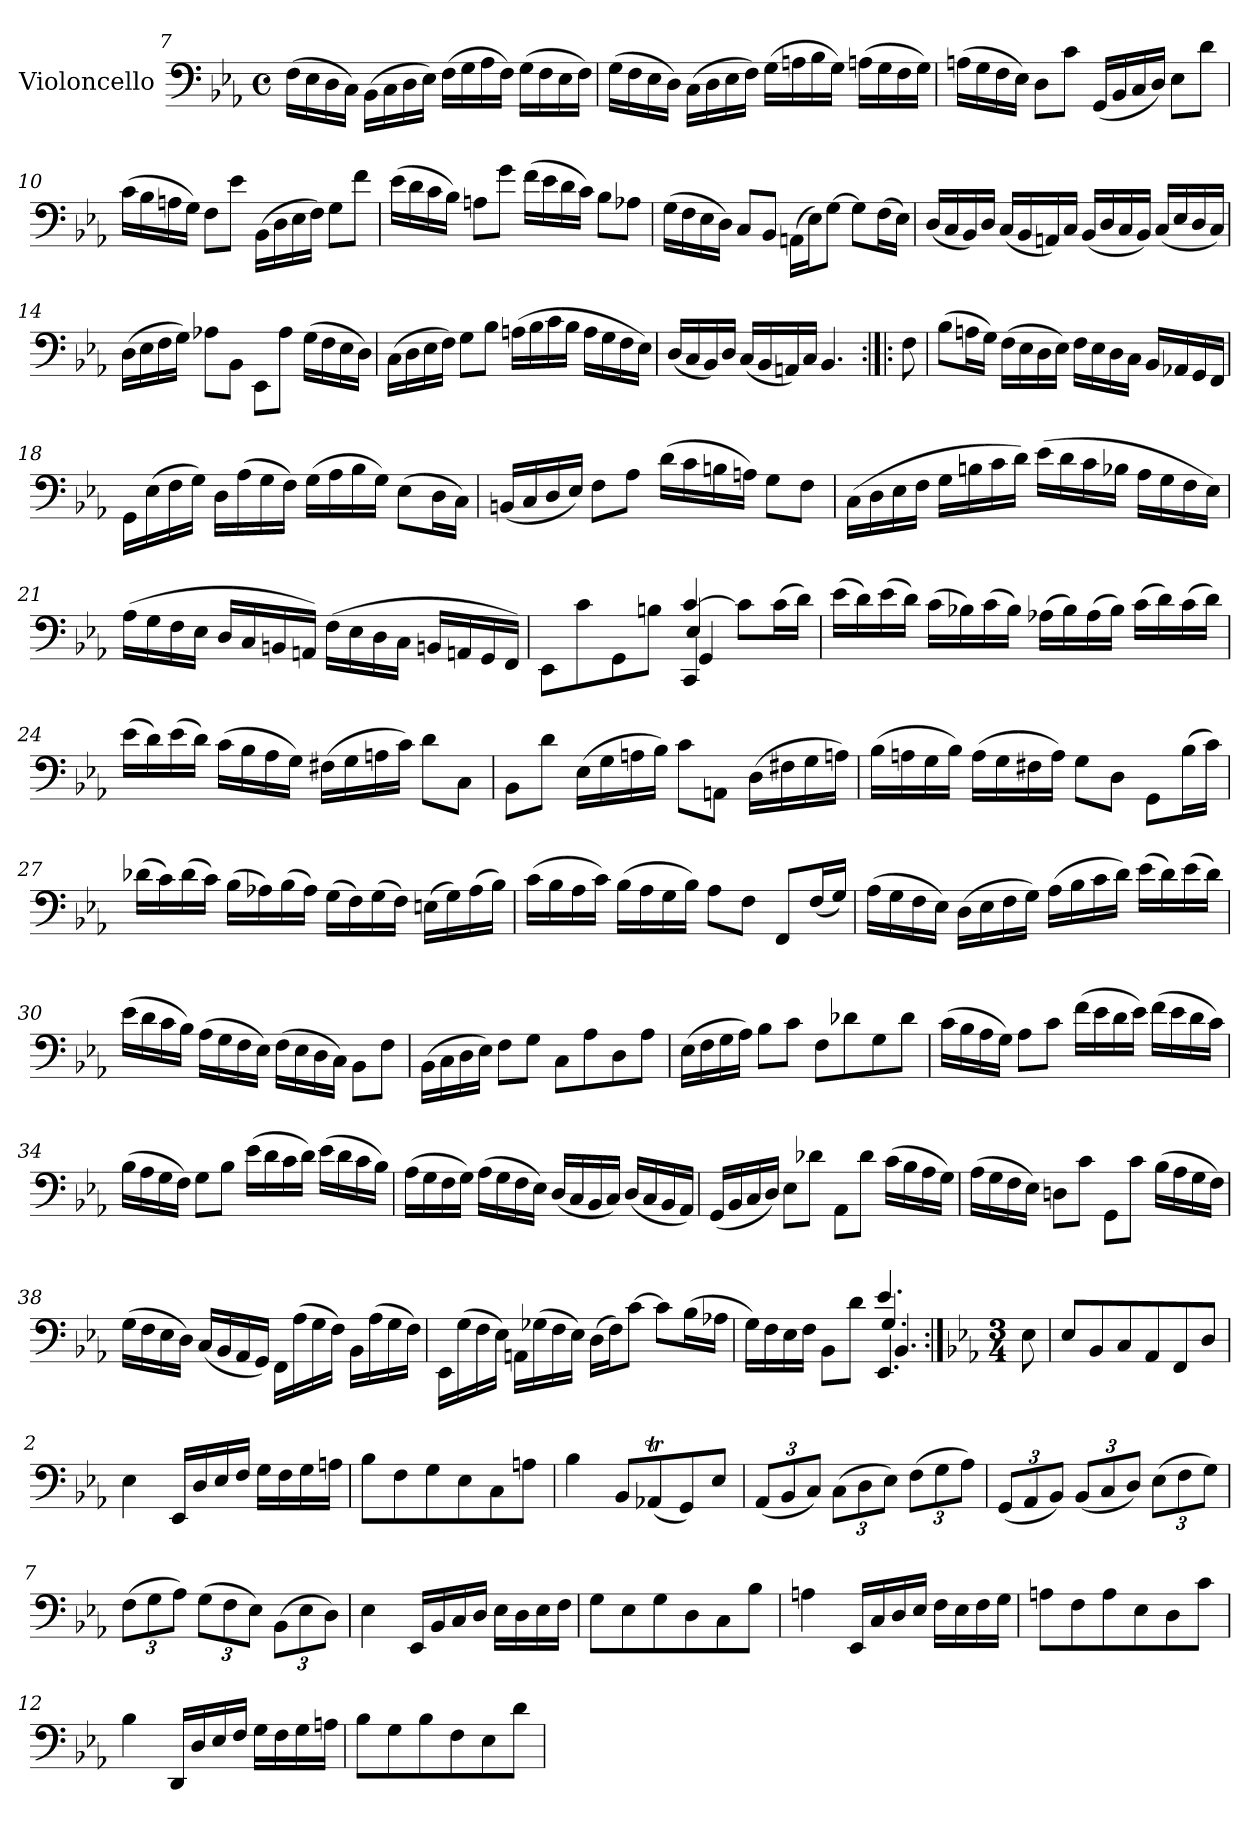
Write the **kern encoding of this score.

**kern
*part1
*staff1
*I"Violoncello
*I'Vc.
*clefF4
*k[b-e-a-]
*M4/4
*met(c)
=7
(>16F\LL
16E-\
16D\
16C\JJ)
(>16BB-\LL
16C\
16D\
16E-\JJ)
(>16F\LL
16G\
16A-\
16F\JJ)
(>16G\LL
16F\
16E-\
16F\JJ)
!!LO:LB:g=z
=8
(>16G\LL
16F\
16E-\
16D\JJ)
(>16C\LL
16D\
16E-\
16F\JJ)
(>16G\LL
16An\
16B-\
16G\JJ)
(>16An\LL
16G\
16F\
16G\JJ)
=9
(>16An\LL
16G\
16F\
16E-\JJ)
8D\L
8c\J
(<16GG/LL
16BB-/
16C/
16D/JJ)
8E-\L
8d\J
=10
(>16c\LL
16B-\
16An\
16G\JJ)
8F\L
8e-\J
(>16BB-\LL
16D\
16E-\
16F\JJ)
8G\L
8f\J
!!LO:LB:g=z
=11
(>16e-\LL
16d\
16c\
16B-\JJ)
8An\L
8g\J
(>16f\LL
16e-\
16d\
16c\JJ)
8B-\L
8A-X\J
=12
(>16G\LL
16F\
16E-\
16D\JJ)
8C/L
8BB-/J
(>16AAn\LL
16E-\J)
[8G\J
8G\L]
(>16F\L
16E-\JJ)
=13
(<16D/LL
16C/
16BB-/)
16D/JJ
(<16C/LL
16BB-/
16AAn/)
16C/JJ
(<16BB-/LL
16D/
16C/
16BB-/JJ)
(<16C/LL
16E-/
16D/
16C/JJ)
!!LO:LB:g=z
=14
(>16D\LL
16E-\
16F\
16G\JJ)
8A-X\L
8BB-\J
8EE-\L
8A-\J
(>16G\LL
16F\
16E-\
16D\JJ)
=15
(>16C\LL
16D\
16E-\
16F\JJ)
8G\L
8B-\J
(>16An\LL
16B-\
16c\
16B-\JJ
16A\LL
16G\
16F\
16E-\JJ)
=16
(<16D/LL
16C/
16BB-/)
16D/JJ
(<16C/LL
16BB-/
16AAn/)
16C/JJ
4.BB-/
=16X1:|!|:
8F\
=17
(>8B-\L
16An\L
16G\JJ)
(>16F\LL
16E-\
16D\
16E-\JJ)
16F\LL
16E-\
16D\
16C\JJ
16BB-/LL
16AA-X/
16GG/
16FF/JJ
!!LO:LB:g=z
=18
16GG\LL
(>16E-\
16F\
16G\JJ)
16D\LL
(>16A-\
16G\
16F\JJ)
(>16G\LL
16A-\
16B-\
16G\JJ)
(>8E-\L
16D\L
16C\JJ)
=19
(<16BBn/LL
16C/
16D/
16E-/JJ)
8F\L
8A-\J
(>16d\LL
16c\
16Bn\
16An\JJ)
8G\L
8F\J
=20
(>16C\LL
16D\
16E-\
16F\JJ
16G\LL
16Bn\
16c\
16d\JJ)
(>16e-\LL
16d\
16c\
16B-X\JJ
16A-\LL
16G\
16F\
16E-\JJ)
!!LO:LB:g=z
=21
(>16A-\LL
16G\
16F\
16E-\JJ
16D/LL
16C/
16BBn/
16AAn/JJ)
(>16F\LL
16E-\
16D\
16C\JJ
16BBn/LL
16AAn/
16GG/
16FF/JJ)
=22
*^
*	*^
*	*	*^
8EE-\L	2ryy	2ryy	2ryy
8c\	.	.	.
8GG\	.	.	.
8Bn\J	.	.	.
[4c/	4CC/	4E-/	4GG/
8c\L]	4ryy	4ryy	4ryy
(>16c\L	.	.	.
16d\JJ)	.	.	.
*v	*v	*v	*v
=23
(>16e-\LL
16d\)
(>16e-\
16d\JJ)
(>16c\LL
16B-X\)
(>16c\
16B-\JJ)
(>16A-X\LL
16B-\)
(>16A-\
16B-\JJ)
(>16c\LL
16d\)
(>16c\
16d\JJ)
=24
(>16e-\LL
16d\)
(>16e-\
16d\JJ)
(>16c\LL
16B-\
16A-\
16G\JJ)
(>16F#X\LL
16G\
16An\
16c\JJ)
8d\L
8C\J
!!LO:LB:g=z
=25
8BB-\L
8d\J
(>16E-\LL
16G\
16An\
16B-\JJ)
8c\L
8AAn\J
(>16D\LL
16F#X\
16G\
16An\JJ)
=26
(>16B-\LL
16An\
16G\
16B-\JJ)
(>16A\LL
16G\
16F#X\
16A\JJ)
8G\L
8D\J
8GG\L
(>16B-\L
16c\JJ)
=27
(>16d-X\LL
16c\)
(>16d-\
16c\JJ)
(>16B-\LL
16A-X\)
(>16B-\
16A-\JJ)
(>16G\LL
16F\)
(>16G\
16F\JJ)
(>16En\LL
16G\)
(>16A-\
16B-\JJ)
=28
(>16c\LL
16B-\
16A-\
16c\JJ)
(>16B-\LL
16A-\
16G\
16B-\JJ)
8A-\L
8F\J
8FF/L
(<16F/L
16G/JJ)
!!LO:LB:g=z
=29
(>16A-\LL
16G\
16F\
16E-\JJ)
(>16D\LL
16E-\
16F\
16G\JJ)
(>16A-\LL
16B-\
16c\
16d\JJ)
(>16e-\LL
16d\)
(>16e-\
16d\JJ)
=30
(>16e-\LL
16d\
16c\
16B-\JJ)
(>16A-\LL
16G\
16F\
16E-\JJ)
(>16F\LL
16E-\
16D\
16C\JJ)
8BB-\L
8F\J
=31
(>16BB-\LL
16C\
16D\
16E-\JJ)
8F\L
8G\J
8C\L
8A-\
8D\
8A-\J
=32
(>16E-\LL
16F\
16G\
16A-\JJ)
8B-\L
8c\J
8F\L
8d-X\
8G\
8d-\J
!!LO:LB:g=z
=33
(>16c\LL
16B-\
16A-\
16G\JJ)
8A-\L
8c\J
(>16f\LL
16e-\
16d\
16e-\JJ)
(>16f\LL
16e-\
16d\
16c\JJ)
=34
(>16B-\LL
16A-\
16G\
16F\JJ)
8G\L
8B-\J
(>16e-\LL
16d\
16c\
16d\JJ)
(>16e-\LL
16d\
16c\
16B-\JJ)
=35
(>16A-\LL
16G\
16F\
16G\JJ)
(>16A-\LL
16G\
16F\
16E-\JJ)
(<16D/LL
16C/
16BB-/
16C/JJ)
(<16D/LL
16C/
16BB-/
16AA-/JJ)
=36
(<16GG/LL
16BB-/
16C/
16D/JJ)
8E-\L
8d-X\J
8AA-\L
8d-\J
(>16c\LL
16B-\
16A-\
16G\JJ)
!!LO:LB:g=z
=37
(>16A-\LL
16G\
16F\
16E-\JJ)
8Dn\L
8c\J
8GG\L
8c\J
(>16B-\LL
16A-\
16G\
16F\JJ)
=38
(>16G\LL
16F\
16E-\
16D\JJ)
(<16C/LL
16BB-/
16AA-/
16GG/JJ)
16FF\LL
(>16A-\
16G\
16F\JJ)
16BB-\LL
(>16A-\
16G\
16F\JJ)
=39
16EE-\LL
(>16G\
16F\
16E-\JJ)
16AAn\LL
(>16G-X\
16F\
16E-\JJ)
(>16D\LL
16F\J)
[8c\J
8c\L]
(>16B-\L
16A-X\JJ
=40
*^
*	*^
*	*	*^
16G\LL)	2ryy	2ryy	2ryy
16F\	.	.	.
16E-\	.	.	.
16F\JJ	.	.	.
8BB-\L	.	.	.
8d\J	.	.	.
4.e-/	4.EE-/	4.G/	4.BB-/
*v	*v	*v	*v
!!LO:PB:g=z
=:|!
*k[b-e-a-]
*M3/4
*^
*	*^
*	*	*^
!LO:TX:a:B:t=Courante	!	!	!
*v	*v	*v	*v
8E-\
=1
8E-/L
8BB-/
8C/
8AA-/
8FF/
8D/J
=2
4E-\
16EE-/LL
16D/
16E-/
16F/JJ
16G\LL
16F\
16G\
16An\JJ
=3
8B-\L
8F\
8G\
8E-\
8C\
8An\J
=4
4B-\
8BB-/L
(<8AA-XT/
8GG/)
8E-/J
=5
*Xbrackettup
(<12AA-/L
12BB-/
12C/J)
(>12C\L
12D\
12E-\J)
(>12F\L
12G\
12A-\J)
!!LO:LB:g=z
=6
(<12GG/L
12AA-/
12BB-/J)
(<12BB-/L
12C/
12D/J)
(>12E-\L
12F\
12G\J)
=7
(>12F\L
12G\
12A-\J)
(>12G\L
12F\
12E-\J)
(>12BB-\L
12E-\
12D\J)
=8
4E-\
16EE-/LL
16BB-/
16C/
16D/JJ
16E-\LL
16D\
16E-\
16F\JJ
=9
8G\L
8E-\
8G\
8D\
8C\
8B-\J
=10
4An\
16EE-/LL
16C/
16D/
16E-/JJ
16F\LL
16E-\
16F\
16G\JJ
!!LO:LB:g=z
=11
8An\L
8F\
8A\
8E-\
8D\
8c\J
=12
4B-\
16DD/LL
16D/
16E-/
16F/JJ
16G\LL
16F\
16G\
16An\JJ
=13
8B-\L
8G\
8B-\
8F\
8E-\
8d\J
=
*-
